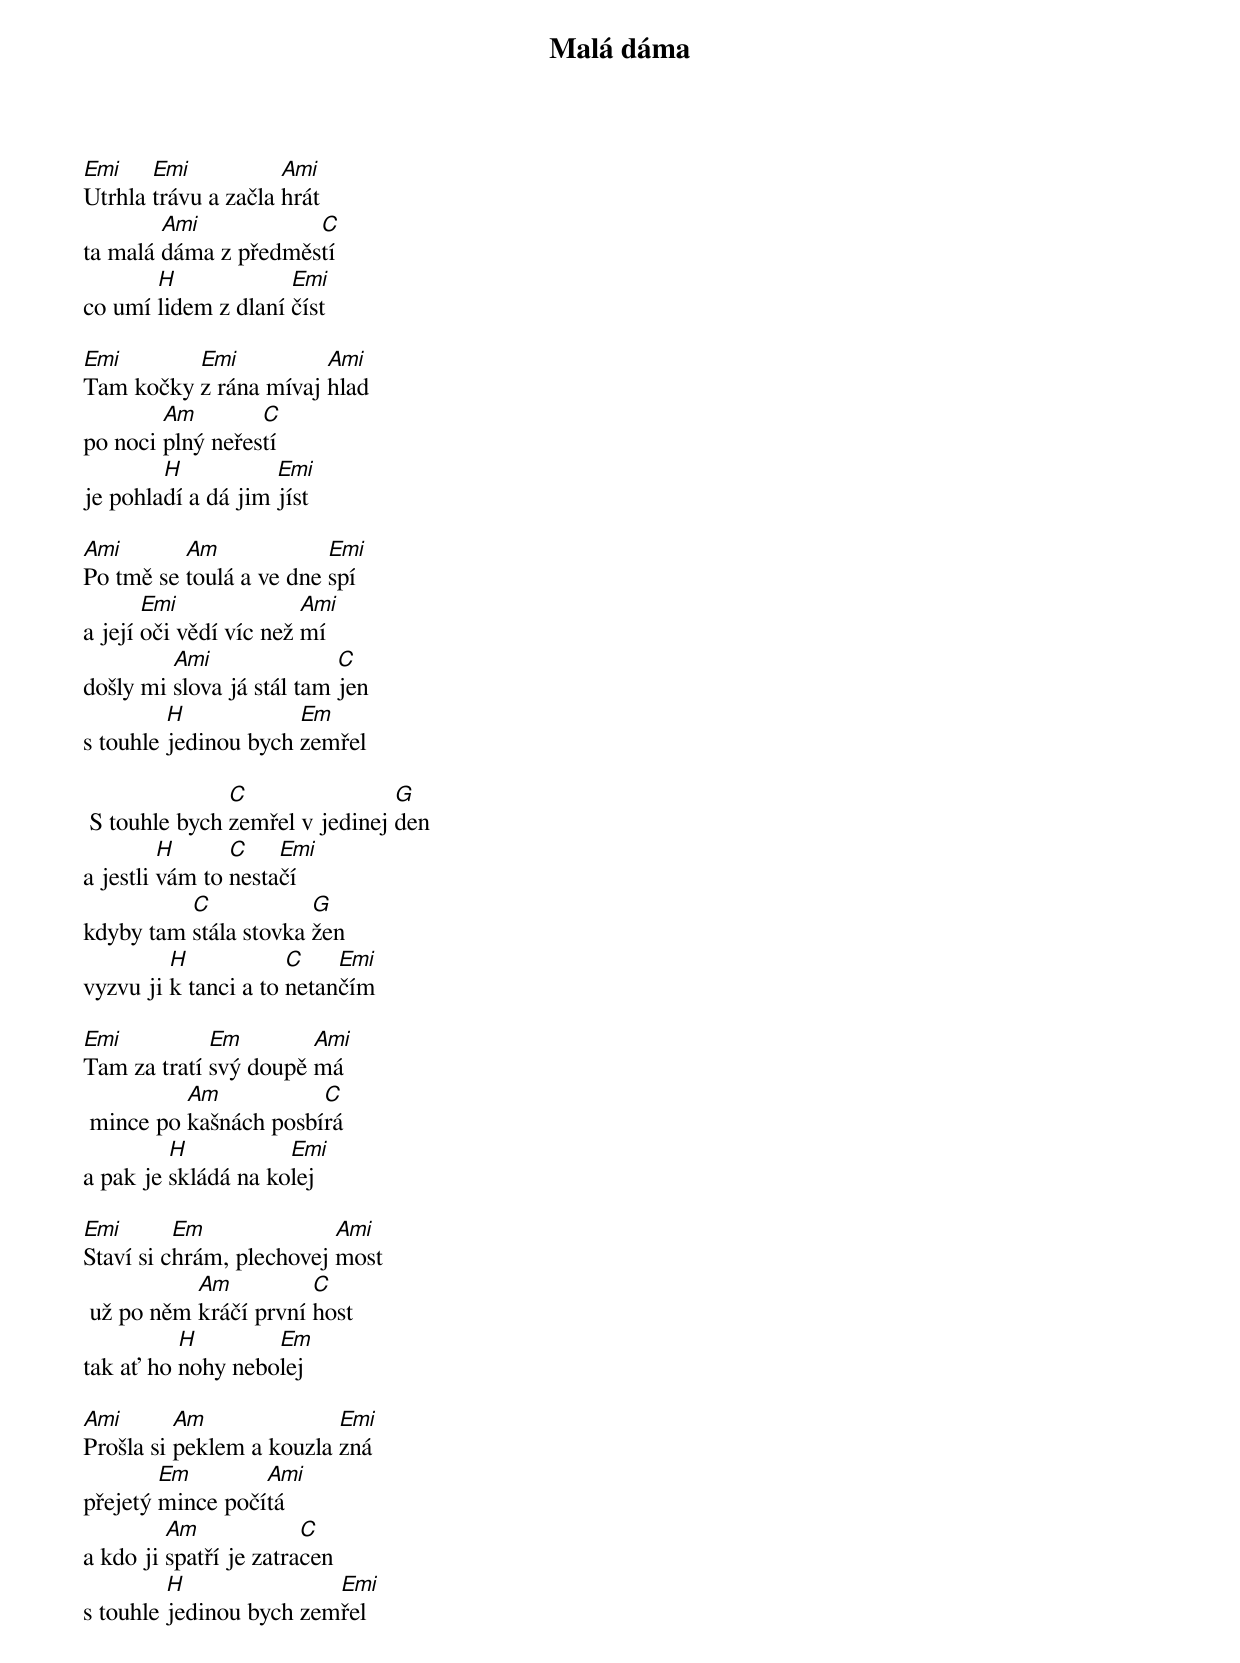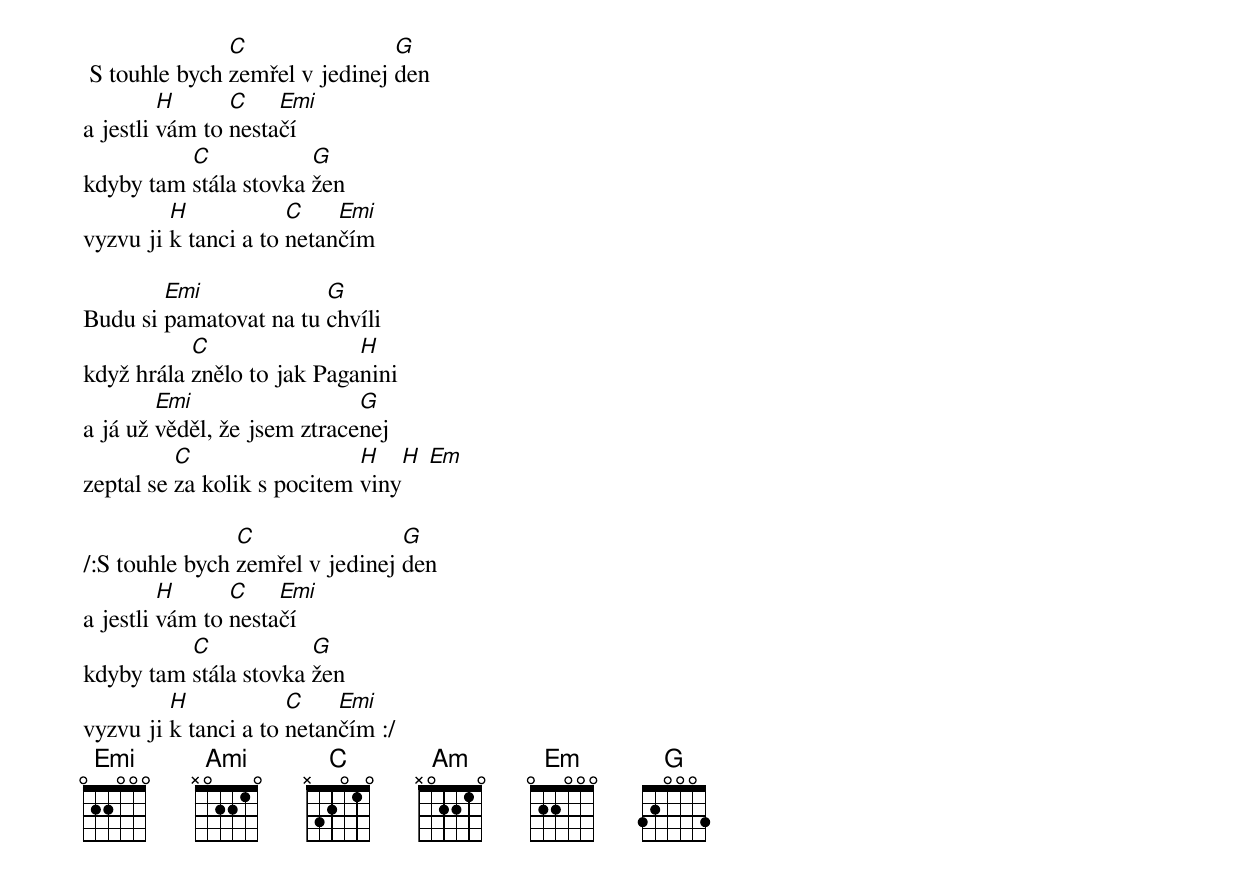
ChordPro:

{title: Malá dáma}
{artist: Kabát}
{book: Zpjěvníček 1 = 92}

[Emi]Utrhla [Emi]trávu a začla [Ami]hrát
ta malá [Ami]dáma z předměs[C]tí
co umí [H]lidem z dlaní [Emi]číst

[Emi]Tam kočky [Emi]z rána mívaj [Ami]hlad
po noci [Am]plný neřes[C]tí
je pohla[H]dí a dá jim [Emi]jíst

[Ami]Po tmě se [Am]toulá a ve dne [Emi]spí
a její [Emi]oči vědí víc než [Ami]mí
došly mi [Ami]slova já stál tam [C]jen
s touhle [H]jedinou bych [Em]zemřel

 S touhle bych [C]zemřel v jedinej [G]den
a jestli [H]vám to [C]nesta[Emi]čí
kdyby tam [C]stála stovka [G]žen
vyzvu ji [H]k tanci a to [C]netan[Emi]čím

[Emi]Tam za tratí [Em]svý doupě [Ami]má
 mince po [Am]kašnách posbí[C]rá
a pak je [H]skládá na ko[Emi]lej

[Emi]Staví si c[Em]hrám, plechovej [Ami]most
 už po něm [Am]kráčí první [C]host
tak ať ho [H]nohy nebo[Em]lej

[Ami]Prošla si [Am]peklem a kouzla [Emi]zná
přejetý [Em]mince počí[Ami]tá
a kdo ji [Am]spatří je zatra[C]cen
s touhle [H]jedinou bych zem[Emi]řel

 S touhle bych [C]zemřel v jedinej [G]den
a jestli [H]vám to [C]nesta[Emi]čí
kdyby tam [C]stála stovka [G]žen
vyzvu ji [H]k tanci a to [C]netan[Emi]čím

Budu si [Emi]pamatovat na tu [G]chvíli
když hrála [C]znělo to jak Paga[H]nini
a já už [Emi]věděl, že jsem ztrace[G]nej
zeptal se [C]za kolik s pocitem [H]viny[H] [Em]

/:S touhle bych [C]zemřel v jedinej [G]den
a jestli [H]vám to [C]nesta[Emi]čí
kdyby tam [C]stála stovka [G]žen
vyzvu ji [H]k tanci a to [C]netan[Emi]čím :/
